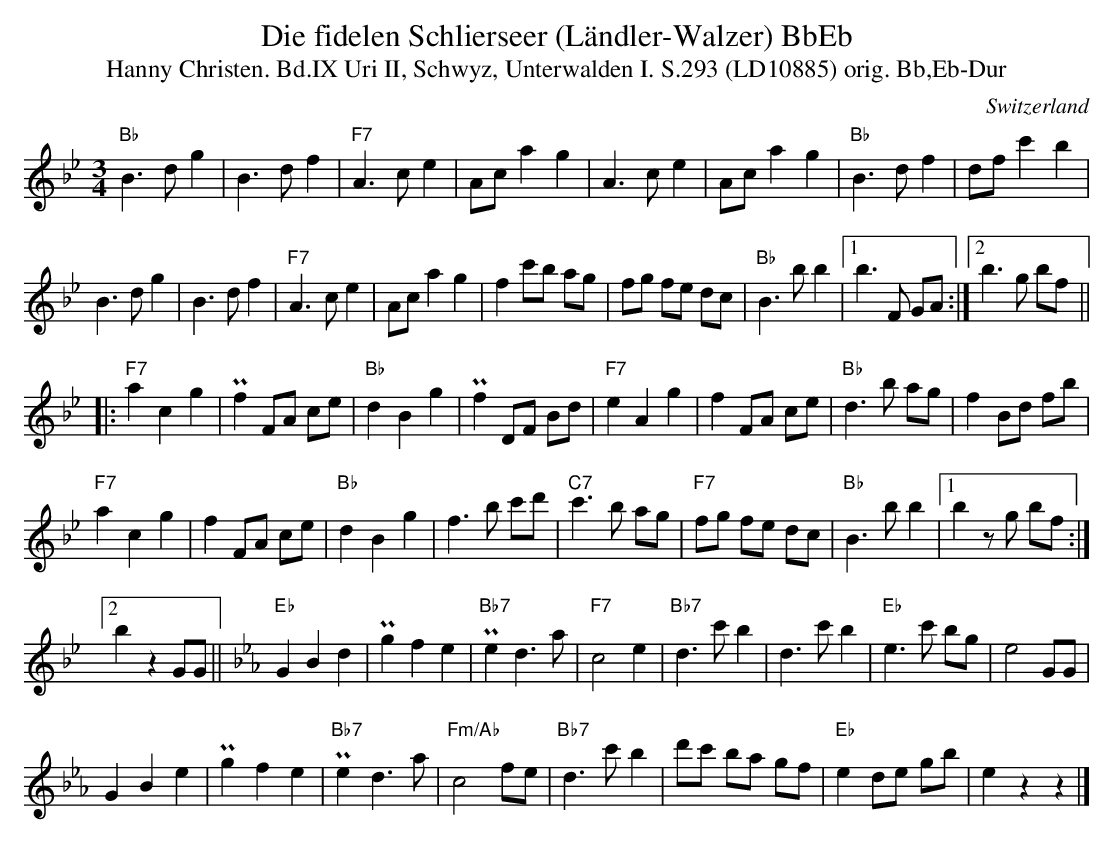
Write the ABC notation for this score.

X:1
T: Die fidelen Schlierseer (L\"andler-Walzer) BbEb
T:Hanny Christen. Bd.IX Uri II, Schwyz, Unterwalden I. S.293 (LD10885) orig. Bb,Eb-Dur
M:3/4
L:1/4
O:Switzerland
K:Bb major
"Bb"B>d g | B>d f | "F7"A>c e | A/c/ a g | A>c e | A/c/ a g | "Bb"B>d f | d/f/ c' b |
B>d g | B>d f | "F7"A>c e | A/c/ a g | f c'/b/ a/g/ | f/g/ f/e/ d/c/ | "Bb"B>b b |1 b>F G/A/ :|2 b>g b/f/ ||
|: "F7"acg | Pf F/A/ c/e/ | "Bb"dBg | Pf D/F/ B/d/ | "F7"eAg | f F/A/ c/e/ | "Bb"d>b a/g/ | f B/d/ f/b/ |
"F7"acg | f F/A/ c/e/ | "Bb"dBg | f>b c'/d'/ | "C7"c'>b a/g/ | "F7"f/g/ f/e/ d/c/ | "Bb"B>b b |1 b z/g/ b/f/ :|2
b z G/G/ || [K:Eb] "Eb"GBd | Pgfe | P"Bb7"e d>a | "F7"c2 e | "Bb7"d>c' b | d>c' b | "Eb"e>c' b/g/ | e2 G/G/ |
GBe | Pgfe | "Bb7"Pe d>a | "Fm/Ab"c2 f/e/ | "Bb7"d>c' b | d'/c'/ b/a/ g/f/ | "Eb"e d/e/ g/b/ | e zz |]
